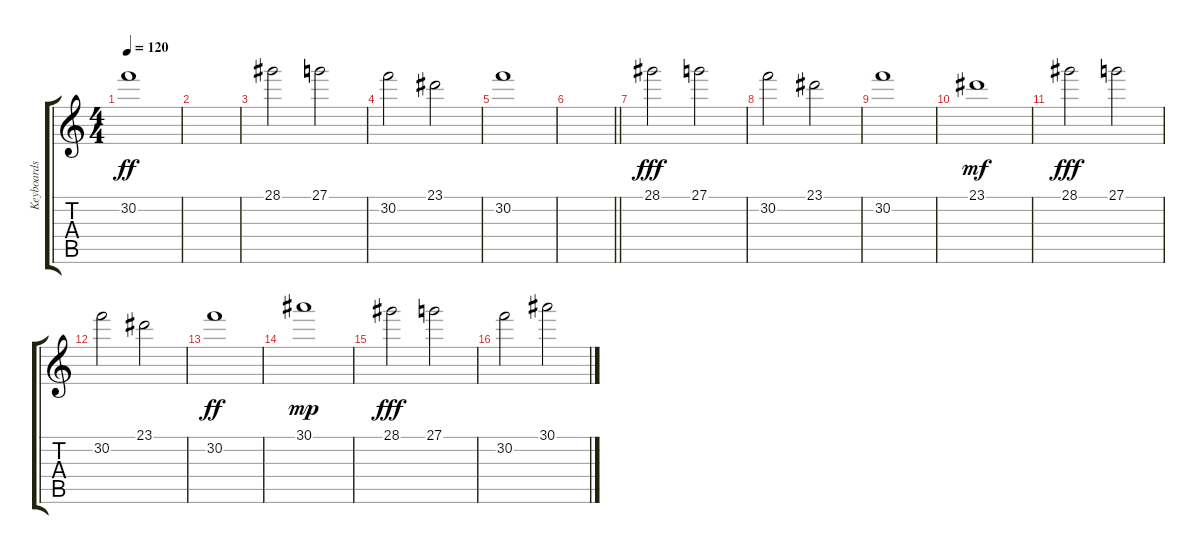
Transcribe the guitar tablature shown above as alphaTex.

\track ("Keyboards" "Keyboards") {instrument pad7halo}
\staff {score tabs}
\tuning (E4 B3 G3 D3 A2 E2) {hide}
\ts (4 4)
\tempo 120
\clef g2
\ks c
30.2.1{dy ff} |
|
28.1.2 27.1.2 |
30.2.2 23.1.2 |
30.2.1 |
\barLineRight lightlight
|
28.1.2{dy fff} 27.1.2 |
30.2.2 23.1.2 |
30.2.1 |
23.1.1{dy mf} |
28.1.2{dy fff} 27.1.2 |
30.2.2 23.1.2 |
30.2.1{dy ff} |
30.1.1{dy mp} |
28.1.2{dy fff} 27.1.2 |
30.2.2 30.1.2
